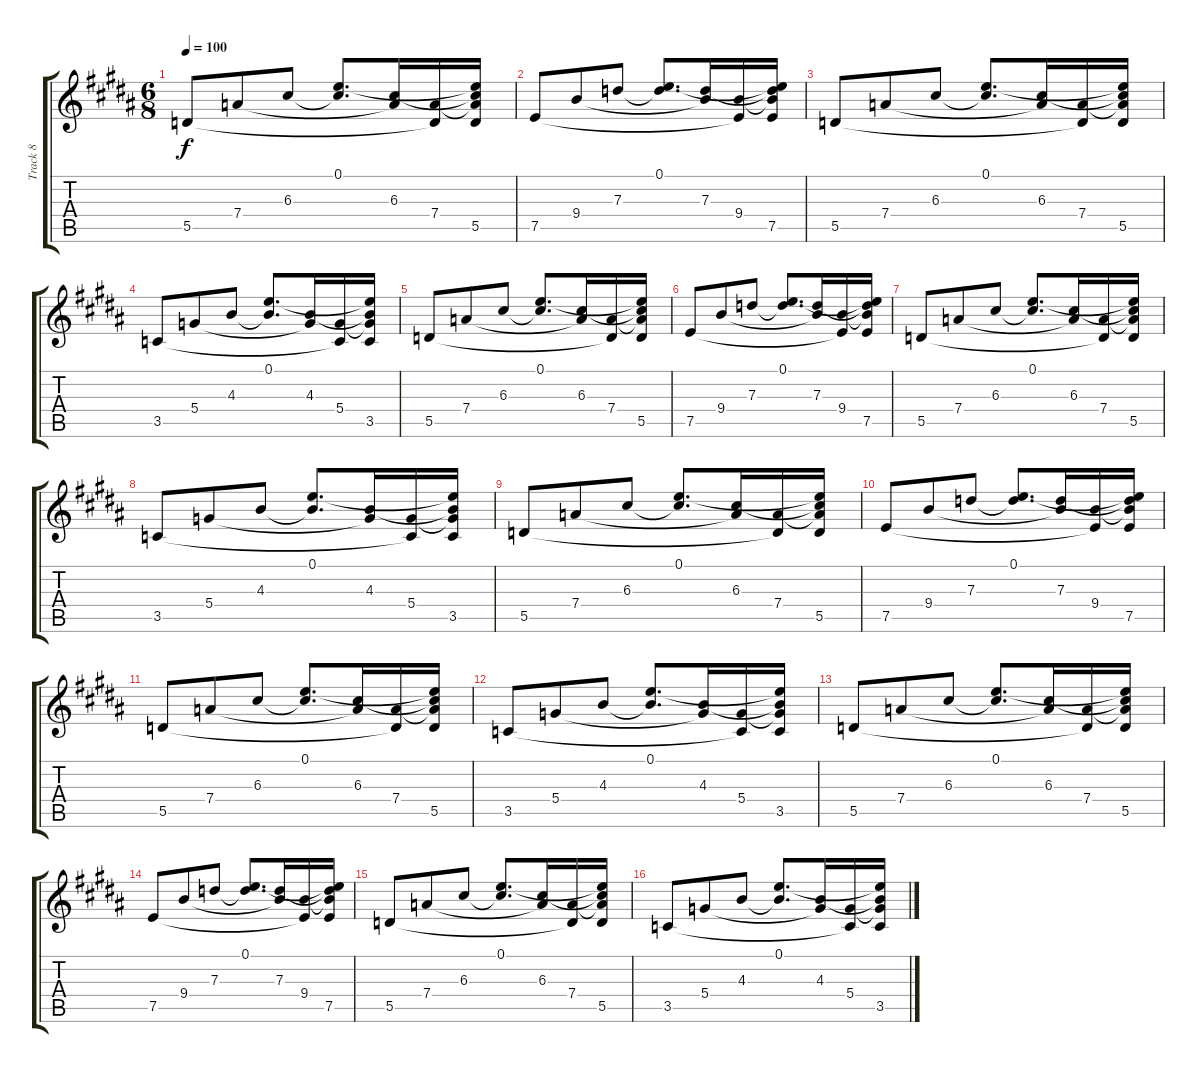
\track ("Track 8" "Track 8") {instrument electricguitarjazz}
\staff {score tabs}
\tuning (E4 B3 G3 D3 A2 E2) {hide}
\ts (6 8)
\tempo 100
\clef g2
\ks b
5.5.8{dy f} 7.4.8 6.3.8 (0.1 6.3{t}).8{d} (6.3 7.4{t}).16 (7.4 5.5{t}).16 (0.1{t} 6.3{t} 7.4{t} 5.5).16 |
7.5.8 9.4.8 7.3.8 (0.1 7.3{t}).8{d} (7.3 9.4{t}).16 (9.4 7.5{t}).16 (0.1{t} 7.3{t} 9.4{t} 7.5).16 |
5.5.8 7.4.8 6.3.8 (0.1 6.3{t}).8{d} (6.3 7.4{t}).16 (7.4 5.5{t}).16 (0.1{t} 6.3{t} 7.4{t} 5.5).16 |
3.5.8 5.4.8 4.3.8 (0.1 4.3{t}).8{d} (4.3 5.4{t}).16 (5.4 3.5{t}).16 (0.1{t} 4.3{t} 5.4{t} 3.5).16 |
5.5.8 7.4.8 6.3.8 (0.1 6.3{t}).8{d} (6.3 7.4{t}).16 (7.4 5.5{t}).16 (0.1{t} 6.3{t} 7.4{t} 5.5).16 |
7.5.8 9.4.8 7.3.8 (0.1 7.3{t}).8{d} (7.3 9.4{t}).16 (9.4 7.5{t}).16 (0.1{t} 7.3{t} 9.4{t} 7.5).16 |
5.5.8 7.4.8 6.3.8 (0.1 6.3{t}).8{d} (6.3 7.4{t}).16 (7.4 5.5{t}).16 (0.1{t} 6.3{t} 7.4{t} 5.5).16 |
3.5.8 5.4.8 4.3.8 (0.1 4.3{t}).8{d} (4.3 5.4{t}).16 (5.4 3.5{t}).16 (0.1{t} 4.3{t} 5.4{t} 3.5).16 |
5.5.8 7.4.8 6.3.8 (0.1 6.3{t}).8{d} (6.3 7.4{t}).16 (7.4 5.5{t}).16 (0.1{t} 6.3{t} 7.4{t} 5.5).16 |
7.5.8 9.4.8 7.3.8 (0.1 7.3{t}).8{d} (7.3 9.4{t}).16 (9.4 7.5{t}).16 (0.1{t} 7.3{t} 9.4{t} 7.5).16 |
5.5.8 7.4.8 6.3.8 (0.1 6.3{t}).8{d} (6.3 7.4{t}).16 (7.4 5.5{t}).16 (0.1{t} 6.3{t} 7.4{t} 5.5).16 |
3.5.8 5.4.8 4.3.8 (0.1 4.3{t}).8{d} (4.3 5.4{t}).16 (5.4 3.5{t}).16 (0.1{t} 4.3{t} 5.4{t} 3.5).16 |
5.5.8 7.4.8 6.3.8 (0.1 6.3{t}).8{d} (6.3 7.4{t}).16 (7.4 5.5{t}).16 (0.1{t} 6.3{t} 7.4{t} 5.5).16 |
7.5.8 9.4.8 7.3.8 (0.1 7.3{t}).8{d} (7.3 9.4{t}).16 (9.4 7.5{t}).16 (0.1{t} 7.3{t} 9.4{t} 7.5).16 |
5.5.8 7.4.8 6.3.8 (0.1 6.3{t}).8{d} (6.3 7.4{t}).16 (7.4 5.5{t}).16 (0.1{t} 6.3{t} 7.4{t} 5.5).16 |
3.5.8 5.4.8 4.3.8 (0.1 4.3{t}).8{d} (4.3 5.4{t}).16 (5.4 3.5{t}).16 (0.1{t} 4.3{t} 5.4{t} 3.5).16
